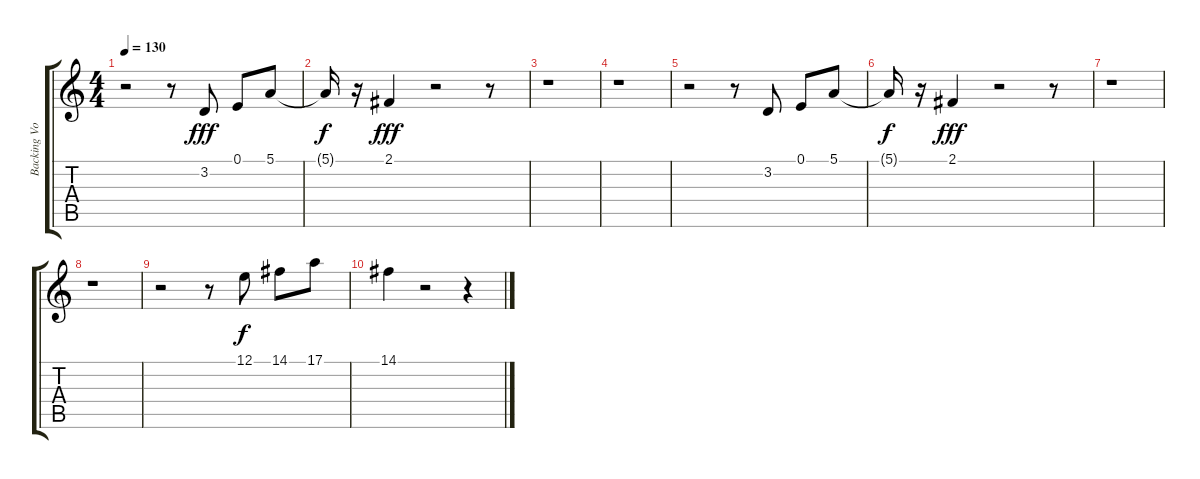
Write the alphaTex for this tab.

\track ("Backing Vocals 2" "Backing Vo") {instrument choiraahs}
\staff {score tabs}
\tuning (E4 B3 G3 D3 A2 E2) {hide}
\ts (4 4)
\tempo 130
\clef g2
\ks c
r.2{dy fff} r.8 3.2.8 0.1.8 5.1.8 |
5.1{t}.16{dy f} r.16 2.1.4{dy fff} r.2 r.8 |
r.1 |
r.1 |
r.2 r.8 3.2.8 0.1.8 5.1.8 |
5.1{t}.16{dy f} r.16 2.1.4{dy fff} r.2 r.8 |
r.1 |
r.1 |
r.2 r.8 12.1.8{dy f} 14.1.8 17.1.8 |
14.1.4 r.2 r.4
